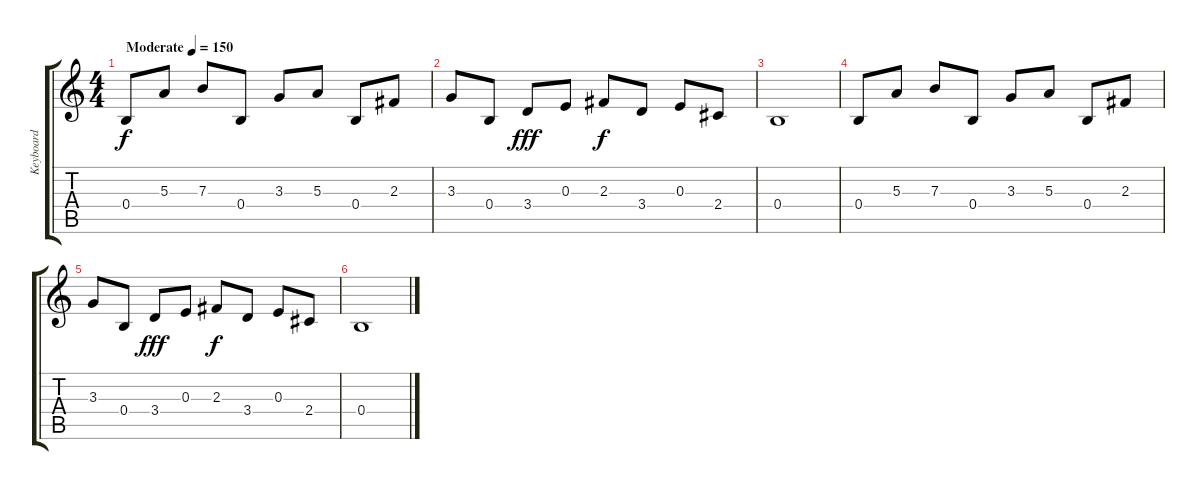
\track ("Keyboard" "Keyboard") {instrument brightacousticpiano}
\staff {score tabs}
\tuning (Db5 Ab4 E4 B3 Gb3 B2) {hide}
\ts (4 4)
\tempo (150 "Moderate")
\clef g2
\ks c
0.4.8{dy f instrument brightacousticpiano} 5.3.8 7.3.8 0.4.8 3.3.8 5.3.8 0.4.8 2.3.8 |
3.3.8 0.4.8 3.4.8{dy fff} 0.3.8 2.3.8{dy f} 3.4.8 0.3.8 2.4.8 |
0.4.1 |
0.4.8 5.3.8 7.3.8 0.4.8 3.3.8 5.3.8 0.4.8 2.3.8 |
3.3.8 0.4.8 3.4.8{dy fff} 0.3.8 2.3.8{dy f} 3.4.8 0.3.8 2.4.8 |
0.4.1
